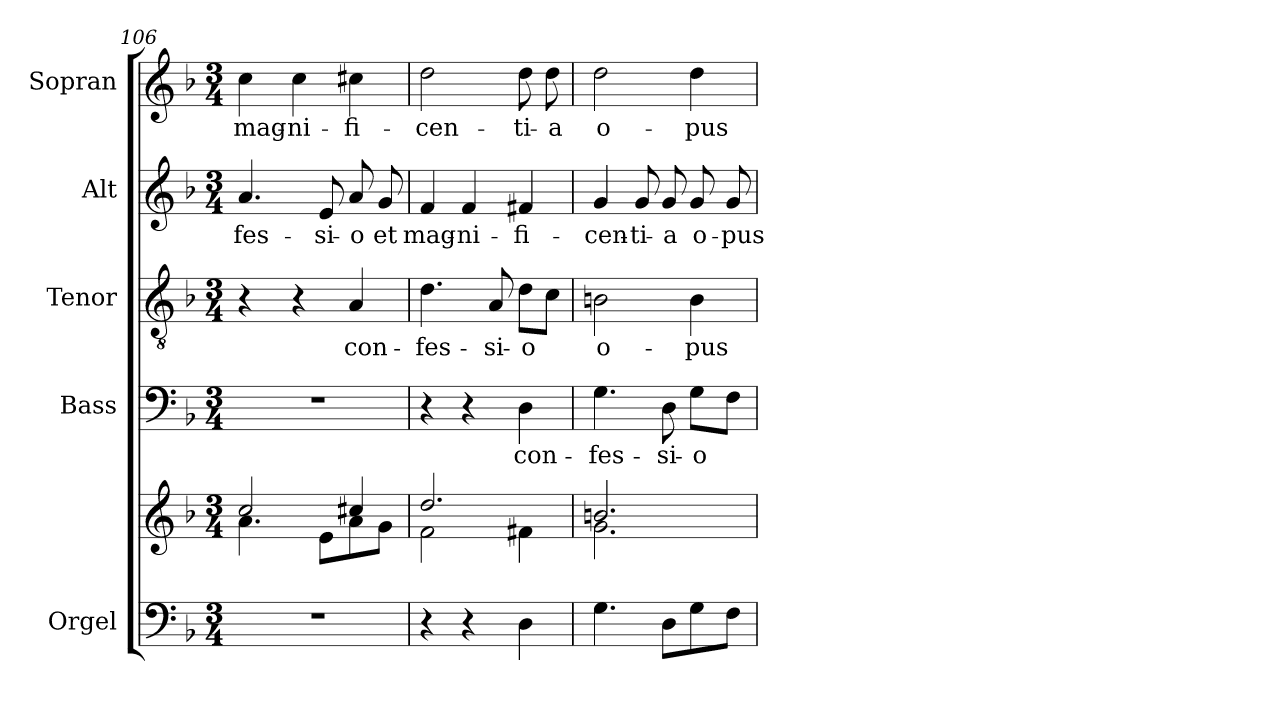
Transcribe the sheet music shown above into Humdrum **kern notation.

**kern	**kern	**kern	**text	**kern	**text	**kern	**text	**kern	**text
*part5	*part5	*part4	*part4	*part3	*part3	*part2	*part2	*part1	*part1
*staff6	*staff5	*staff4	*staff4	*staff3	*staff3	*staff2	*staff2	*staff1	*staff1
*I"Orgel	*	*I"Bass	*	*I"Tenor	*	*I"Alt	*	*I"Sopran	*
*I'Org.	*	*I'B.	*	*I'T.	*	*I'A.	*	*I'S.	*
!!LO:LB:g=z
*clefF4	*clefG2	*clefF4	*	*clefGv2	*	*clefG2	*	*clefG2	*
*k[b-]	*k[b-]	*k[b-]	*	*k[b-]	*	*k[b-]	*	*k[b-]	*
*F:	*F:	*F:	*	*F:	*	*F:	*	*F:	*
*M3/4	*M3/4	*M3/4	*	*M3/4	*	*M3/4	*	*M3/4	*
=106	=106	=106	=106	=106	=106	=106	=106	=106	=106
*	*^	*	*	*	*	*	*	*	*
!	!	!	!	!	!	!	!	!LO:LY:b	!	!LO:LY:b
2.r	2cc/	4.a\	2.r	.	4r	.	4.a/	-fes-	4cc\	mag-
!	!	!	!	!	!	!	!	!	!	!LO:LY:b
.	.	.	.	.	4r	.	.	.	4cc\	-ni-
!	!	!	!	!	!	!	!	!LO:LY:b	!	!
.	.	8e\L	.	.	.	.	8e/	-si-	.	.
!	!	!	!	!	!	!LO:LY:b	!	!LO:LY:b	!	!LO:LY:b
.	4cc#X/	8a\	.	.	4A/	con-	8a/	-o	4cc#X\	-fi-
!	!	!	!	!	!	!	!	!LO:LY:b	!	!
.	.	8g\J	.	.	.	.	8g/	et	.	.
=107	=107	=107	=107	=107	=107	=107	=107	=107	=107	=107
!	!	!	!	!	!	!LO:LY:b	!	!LO:LY:b	!	!LO:LY:b
4r	2.dd/	2f\	4r	.	4.d\	-fes-	4f/	mag-	2dd\	-cen-
!	!	!	!	!	!	!	!	!LO:LY:b	!	!
4r	.	.	4r	.	.	.	4f/	-ni-	.	.
!	!	!	!	!	!	!LO:LY:b	!	!	!	!
.	.	.	.	.	8A/	-si-	.	.	.	.
!	!	!	!	!LO:LY:b	!	!LO:LY:b	!	!LO:LY:b	!	!LO:LY:b
4D\	.	4f#X\	4D\	con-	8d\L	-o	4f#X/	-fi-	8dd\	-ti-
!	!	!	!	!	!	!	!	!	!	!LO:LY:b
.	.	.	.	.	8c\J	.	.	.	8dd\	-a
=108	=108	=108	=108	=108	=108	=108	=108	=108	=108	=108
!	!	!	!	!LO:LY:b	!	!LO:LY:b	!	!LO:LY:b	!	!LO:LY:b
4.G\	2.bn/	2.g\	4.G\	-fes-	2Bn\	o-	4g/	-cen-	2dd\	o-
!	!	!	!	!	!	!	!	!LO:LY:b	!	!
.	.	.	.	.	.	.	8g/	-ti-	.	.
!	!	!	!	!LO:LY:b	!	!	!	!LO:LY:b	!	!
8D\L	.	.	8D\	-si-	.	.	8g/	-a	.	.
!	!	!	!	!LO:LY:b	!	!LO:LY:b	!	!LO:LY:b	!	!LO:LY:b
8G\	.	.	8G\L	-o	4B\	-pus	8g/	o-	4dd\	-pus
!	!	!	!	!	!	!	!	!LO:LY:b	!	!
8F\J	.	.	8F\J	.	.	.	8g/	-pus	.	.
*	*v	*v	*	*	*	*	*	*	*	*
=	=	=	=	=	=	=	=	=	=
*-	*-	*-	*-	*-	*-	*-	*-	*-	*-
